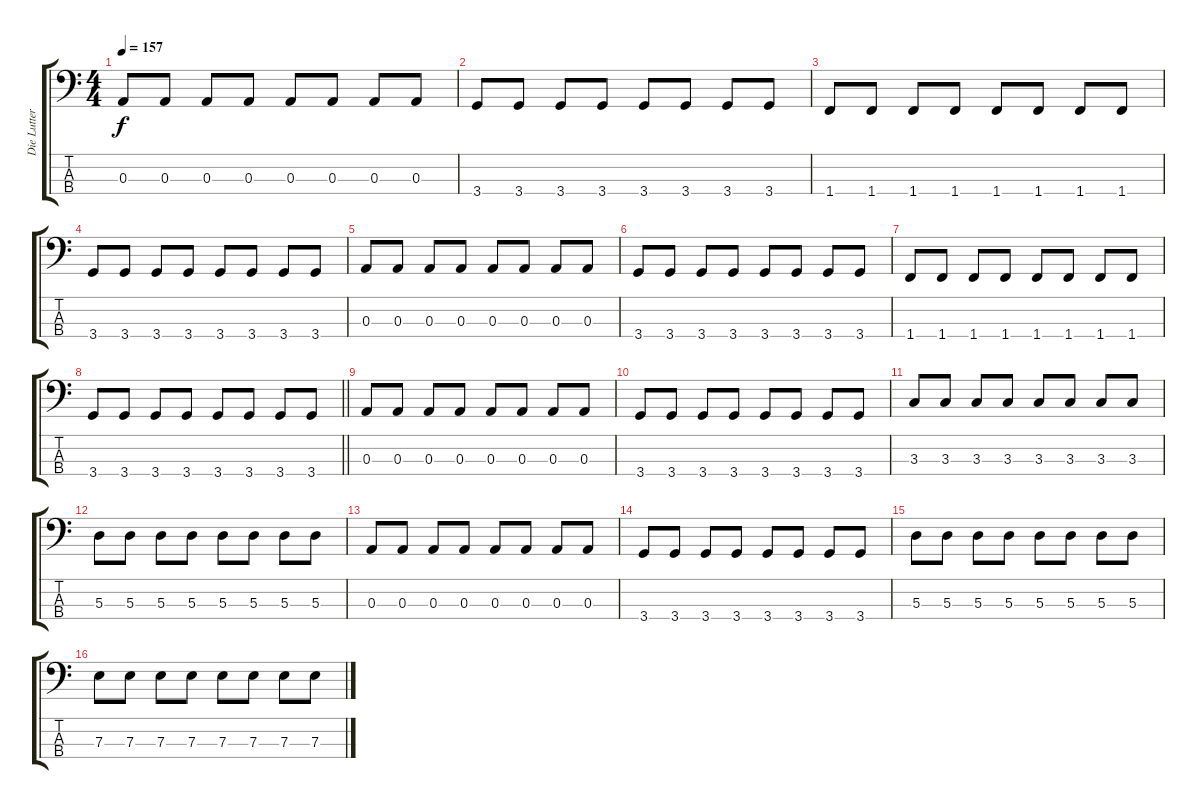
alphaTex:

\track ("Die Lutter" "Die Lutter") {instrument electricbasspick}
\staff {score tabs}
\tuning (G2 D2 A1 E1) {hide}
\ts (4 4)
\tempo 157
\clef f4
\ks c
0.3.8{dy f} 0.3.8 0.3.8 0.3.8 0.3.8 0.3.8 0.3.8 0.3.8 |
3.4.8 3.4.8 3.4.8 3.4.8 3.4.8 3.4.8 3.4.8 3.4.8 |
1.4.8 1.4.8 1.4.8 1.4.8 1.4.8 1.4.8 1.4.8 1.4.8 |
3.4.8 3.4.8 3.4.8 3.4.8 3.4.8 3.4.8 3.4.8 3.4.8 |
0.3.8 0.3.8 0.3.8 0.3.8 0.3.8 0.3.8 0.3.8 0.3.8 |
3.4.8 3.4.8 3.4.8 3.4.8 3.4.8 3.4.8 3.4.8 3.4.8 |
1.4.8 1.4.8 1.4.8 1.4.8 1.4.8 1.4.8 1.4.8 1.4.8 |
\barLineRight lightlight
3.4.8 3.4.8 3.4.8 3.4.8 3.4.8 3.4.8 3.4.8 3.4.8 |
0.3.8 0.3.8 0.3.8 0.3.8 0.3.8 0.3.8 0.3.8 0.3.8 |
3.4.8 3.4.8 3.4.8 3.4.8 3.4.8 3.4.8 3.4.8 3.4.8 |
3.3.8 3.3.8 3.3.8 3.3.8 3.3.8 3.3.8 3.3.8 3.3.8 |
5.3.8 5.3.8 5.3.8 5.3.8 5.3.8 5.3.8 5.3.8 5.3.8 |
0.3.8 0.3.8 0.3.8 0.3.8 0.3.8 0.3.8 0.3.8 0.3.8 |
3.4.8 3.4.8 3.4.8 3.4.8 3.4.8 3.4.8 3.4.8 3.4.8 |
5.3.8 5.3.8 5.3.8 5.3.8 5.3.8 5.3.8 5.3.8 5.3.8 |
7.3.8 7.3.8 7.3.8 7.3.8 7.3.8 7.3.8 7.3.8 7.3.8
